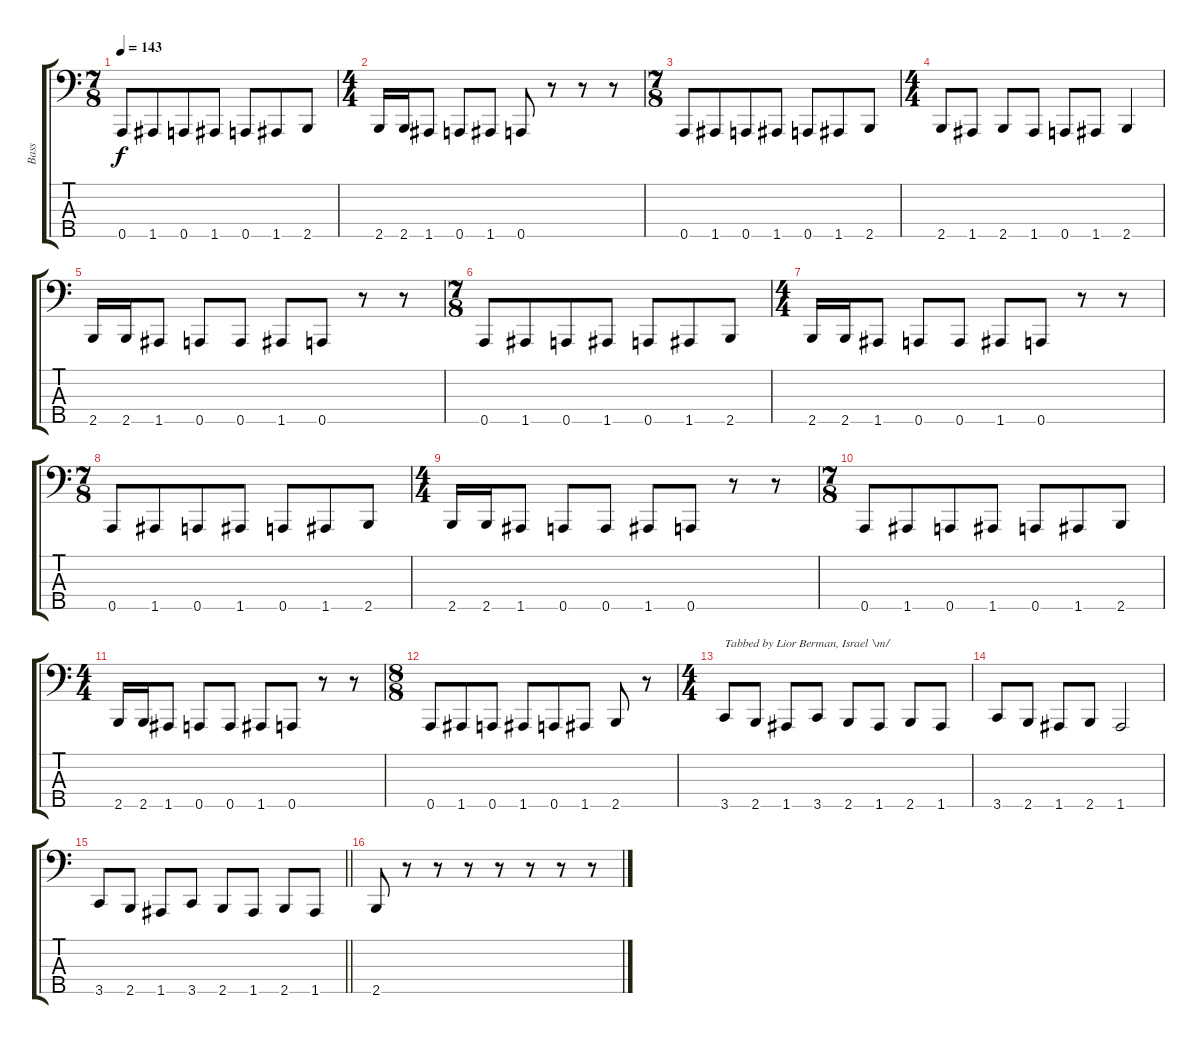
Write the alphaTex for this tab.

\track ("Bass" "Bass") {instrument electricbassfinger}
\staff {score tabs}
\tuning (Gb2 D2 A1 E1 A0) {hide}
\ts (7 8)
\tempo 143
\clef f4
\ks c
0.5.8{dy f} 1.5.8 0.5.8 1.5.8 0.5.8 1.5.8 2.5.8 |
\ts (4 4)
2.5.16 2.5.16 1.5.8 0.5.8 1.5.8 0.5.8 r.8 r.8 r.8 |
\ts (7 8)
0.5.8 1.5.8 0.5.8 1.5.8 0.5.8 1.5.8 2.5.8 |
\ts (4 4)
2.5.8 1.5.8 2.5.8 1.5.8 0.5.8 1.5.8 2.5.4 |
2.5.16 2.5.16 1.5.8 0.5.8 0.5.8 1.5.8 0.5.8 r.8 r.8 |
\ts (7 8)
0.5.8 1.5.8 0.5.8 1.5.8 0.5.8 1.5.8 2.5.8 |
\ts (4 4)
2.5.16 2.5.16 1.5.8 0.5.8 0.5.8 1.5.8 0.5.8 r.8 r.8 |
\ts (7 8)
0.5.8 1.5.8 0.5.8 1.5.8 0.5.8 1.5.8 2.5.8 |
\ts (4 4)
2.5.16 2.5.16 1.5.8 0.5.8 0.5.8 1.5.8 0.5.8 r.8 r.8 |
\ts (7 8)
0.5.8 1.5.8 0.5.8 1.5.8 0.5.8 1.5.8 2.5.8 |
\ts (4 4)
2.5.16 2.5.16 1.5.8 0.5.8 0.5.8 1.5.8 0.5.8 r.8 r.8 |
\ts (8 8)
0.5.8 1.5.8 0.5.8 1.5.8 0.5.8 1.5.8 2.5.8 r.8 |
\ts (4 4)
3.5.8{txt "Tabbed by Lior Berman, Israel \\m/"} 2.5.8 1.5.8 3.5.8 2.5.8 1.5.8 2.5.8 1.5.8 |
3.5.8 2.5.8 1.5.8 2.5.8 1.5.2 |
\barLineRight lightlight
3.5.8 2.5.8 1.5.8 3.5.8 2.5.8 1.5.8 2.5.8 1.5.8 |
2.5.8 r.8 r.8 r.8 r.8 r.8 r.8 r.8
